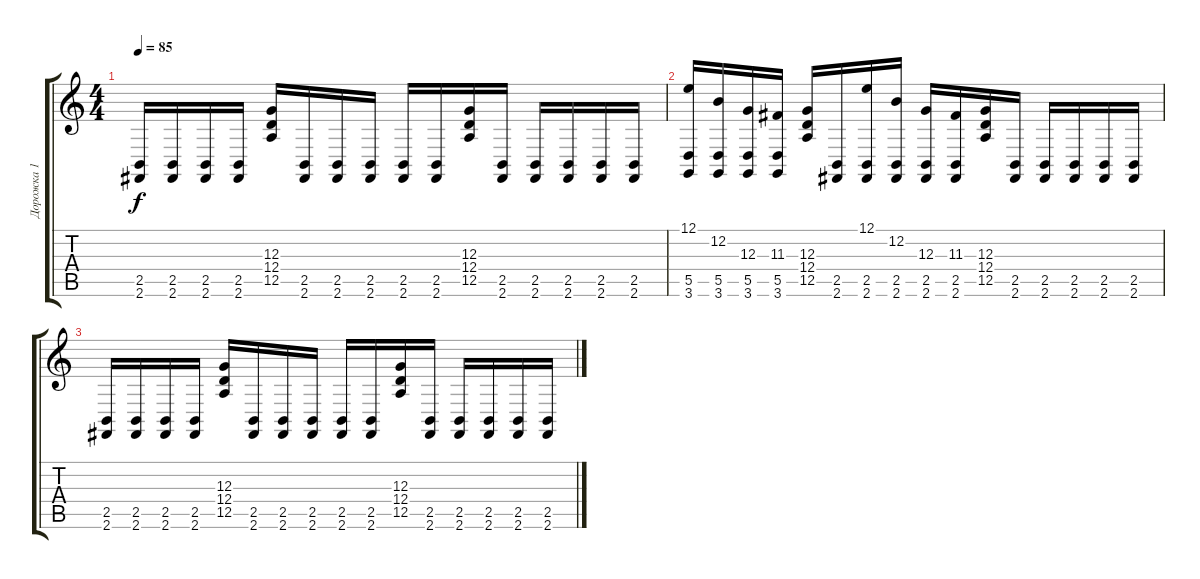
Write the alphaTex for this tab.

\track ("Дорожка 1" "Дорожка 1") {instrument lead2sawtooth}
\staff {score tabs}
\tuning (E4 B3 G3 D3 A2 E2) {hide}
\ts (4 4)
\tempo 85
\clef g2
\ks c
(2.5 2.6).16{dy f} (2.5 2.6).16 (2.5 2.6).16 (2.5 2.6).16 (12.3 12.4 12.5).16 (2.5 2.6).16 (2.5 2.6).16 (2.5 2.6).16 (2.5 2.6).16 (2.5 2.6).16 (12.3 12.4 12.5).16 (2.5 2.6).16 (2.5 2.6).16 (2.5 2.6).16 (2.5 2.6).16 (2.5 2.6).16 |
(12.1 5.5 3.6).16 (12.2 5.5 3.6).16 (12.3 5.5 3.6).16 (11.3 5.5 3.6).16 (12.3 12.4 12.5).16 (2.5 2.6).16 (12.1 2.5 2.6).16 (12.2 2.5 2.6).16 (12.3 2.5 2.6).16 (11.3 2.5 2.6).16 (12.3 12.4 12.5).16 (2.5 2.6).16 (2.5 2.6).16 (2.5 2.6).16 (2.5 2.6).16 (2.5 2.6).16 |
(2.5 2.6).16 (2.5 2.6).16 (2.5 2.6).16 (2.5 2.6).16 (12.3 12.4 12.5).16 (2.5 2.6).16 (2.5 2.6).16 (2.5 2.6).16 (2.5 2.6).16 (2.5 2.6).16 (12.3 12.4 12.5).16 (2.5 2.6).16 (2.5 2.6).16 (2.5 2.6).16 (2.5 2.6).16 (2.5 2.6).16
